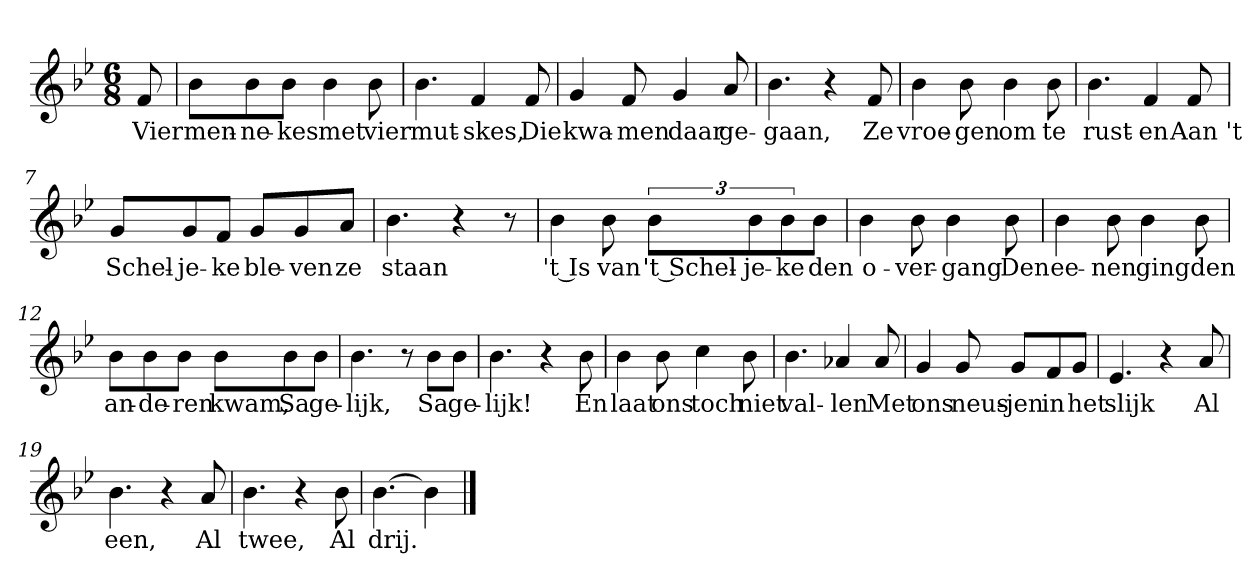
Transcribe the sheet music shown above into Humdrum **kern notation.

**kern	**text
*part1	*part1
*staff1	*staff1
*clefG2	*
*k[b-e-]	*
*B-:	*
*M6/8	*
*MM120	*
=	=
8f	Vier
=1	=1
8b-\L	men-
8b-\	-ne-
8b-\J	-kes
4b-	met
8b-	vier
=2	=2
4.b-	mut-
4f	-skes,
8f	Die
=3	=3
4g	kwa-
8f	-men
4g	daar
8a	ge-
=4	=4
4.b-	-gaan,
4r	.
8f	Ze
=5	=5
4b-	vroe-
8b-	-gen
4b-	om
8b-	te
=6	=6
4.b-	rust-
4f	-en
8f	Aan 't
=7	=7
8g/L	Schel-
8g/	-je-
8f/J	-ke
8g/L	ble-
8g/	-ven
8a/J	ze
=8	=8
4.b-	staan
4r	.
8r	.
=9	=9
4b-	't Is
8b-	van
12b-\L	't Schel-
12b-\	-je-
12b-\	-ke
8b-\J	den
=10	=10
4b-	o-
8b-	-ver-
4b-	-gang
8b-	Den
=11	=11
4b-	ee-
8b-	-nen
4b-	ging
8b-	den
=12	=12
8b-\L	an-
8b-\	-de-
8b-\J	-ren
8b-\L	kwam,
8b-\	Sa
8b-\J	ge-
=13	=13
4.b-	-lijk,
8r	.
8b-\L	Sa
8b-\J	ge-
=14	=14
4.b-	-lijk!
4r	.
8b-	En
=15	=15
4b-	laat
8b-	ons
4cc	toch
8b-	niet
=16	=16
4.b-	val-
4a-X	-len
8a-	Met
=17	=17
4g	ons
8g	neus-
8g/L	-jen
8f/	in
8g/J	het
=18	=18
4.e-	slijk
4r	.
8a	Al
=19	=19
4.b-	een,
4r	.
8a	Al
=20	=20
4.b-	twee,
4r	.
8b-	Al
=21	=21
[4.b-	drij.
4b-]	.
==	==
*-	*-
